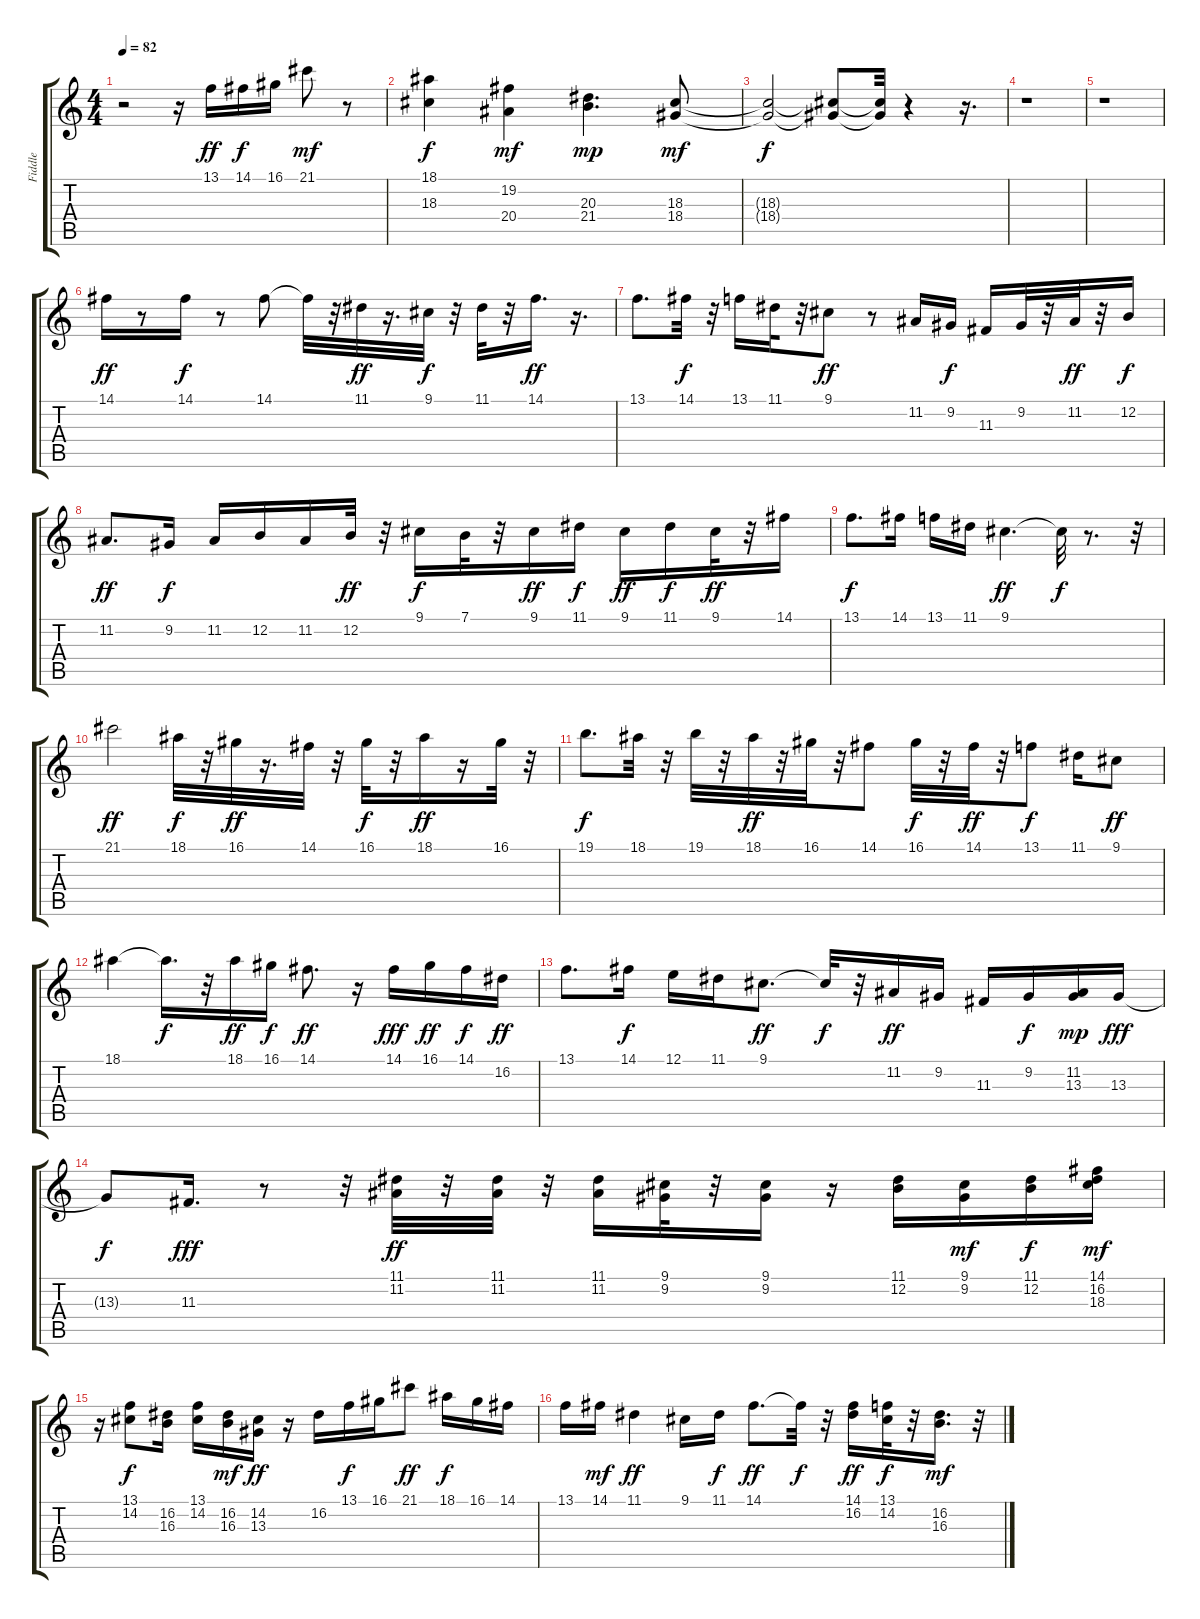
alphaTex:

\track ("Fiddle    " "Fiddle    ") {instrument fiddle}
\staff {score tabs}
\tuning (E4 B3 G3 D3 A2 E2) {hide}
\ts (4 4)
\tempo 82
\clef g2
\ks c
r.2{dy f} r.16 13.1.16{dy ff} 14.1.16{dy f} 16.1.16 21.1.8{dy mf} r.8 |
(18.1 18.3).4{dy f} (19.2 20.4).4{dy mf} (20.3 21.4).4{d dy mp} (18.3 18.4).8{dy mf} |
(18.3{t} 18.4{t}).2{dy f} (18.3{t} 18.4{t}).8 (18.3{t} 18.4{t}).32 r.4 r.16{d} |
r.1 |
r.1 |
14.1.16{dy ff} r.8 14.1.16{dy f} r.8 14.1.8 14.1{t}.32 r.32 11.1.32{dy ff} r.16{d} 9.1.32{dy f} r.32 11.1.32 r.32 14.1.16{d dy ff} r.16{d} |
13.1.8{d} 14.1.32{dy f} r.32 13.1.16 11.1.32 r.32 9.1.8{dy ff} r.8 11.2.16 9.2.16{dy f} 11.3.16 9.2.32 r.32 11.2.32{dy ff} r.32 12.2.16{dy f} |
11.2.8{d dy ff} 9.2.16{dy f} 11.2.16 12.2.16 11.2.16 12.2.32{dy ff} r.32 9.1.16{dy f} 7.1.32 r.32 9.1.16{dy ff} 11.1.16{dy f} 9.1.16{dy ff} 11.1.16{dy f} 9.1.32{dy ff} r.32 14.1.16 |
13.1.8{d dy f} 14.1.16 13.1.16 11.1.16 9.1.4{d dy ff} 9.1{t}.32{dy f} r.8{d} r.32 |
21.1.2{dy ff} 18.1.32{dy f} r.32 16.1.32{dy ff} r.16{d} 14.1.32 r.32 16.1.32{dy f} r.32 18.1.16{dy ff} r.16 16.1.32 r.32 |
19.1.8{d dy f} 18.1.32 r.32 19.1.32 r.32 18.1.32{dy ff} r.32 16.1.32 r.32 14.1.8 16.1.32{dy f} r.32 14.1.32{dy ff} r.32 13.1.8{dy f} 11.1.16 9.1.8{dy ff} |
18.1.4 18.1{t}.16{d dy f} r.32 18.1.16{dy ff} 16.1.16{dy f} 14.1.8{d dy ff} r.16 14.1.16{dy fff} 16.1.16{dy ff} 14.1.16{dy f} 16.2.16{dy ff} |
13.1.8{d} 14.1.16{dy f} 12.1.16 11.1.16 9.1.8{d dy ff} 9.1{t}.32{dy f} r.32 11.2.16{dy ff} 9.2.16 11.3.16 9.2.16{dy f} (11.2 13.3).16{dy mp} 13.3.16{dy fff} |
13.3{t}.8{dy f} 11.3.16{d dy fff} r.8 r.32 (11.1 11.2).32{dy ff} r.32 (11.1 11.2).32 r.32 (11.1 11.2).16 (9.1 9.2).32 r.32 (9.1 9.2).16 r.16 (11.1 12.2).16 (9.1 9.2).16{dy mf} (11.1 12.2).16{dy f} (14.1 16.2 18.3).16{dy mf} |
r.16 (13.1 14.2).8{dy f} (16.2 16.3).16 (13.1 14.2).16 (16.2 16.3).16{dy mf} (14.2 13.3).16{dy ff} r.16 16.2.16 13.1.16{dy f} 16.1.16 21.1.8{dy ff} 18.1.16{dy f} 16.1.16 14.1.16 |
13.1.16 14.1.16{dy mf} 11.1.4{dy ff} 9.1.16 11.1.16{dy f} 14.1.8{d dy ff} 14.1{t}.32{dy f} r.32 (14.1 16.2).16{dy ff} (13.1 14.2).32{dy f} r.32 (16.2 16.3).16{d dy mf} r.32
